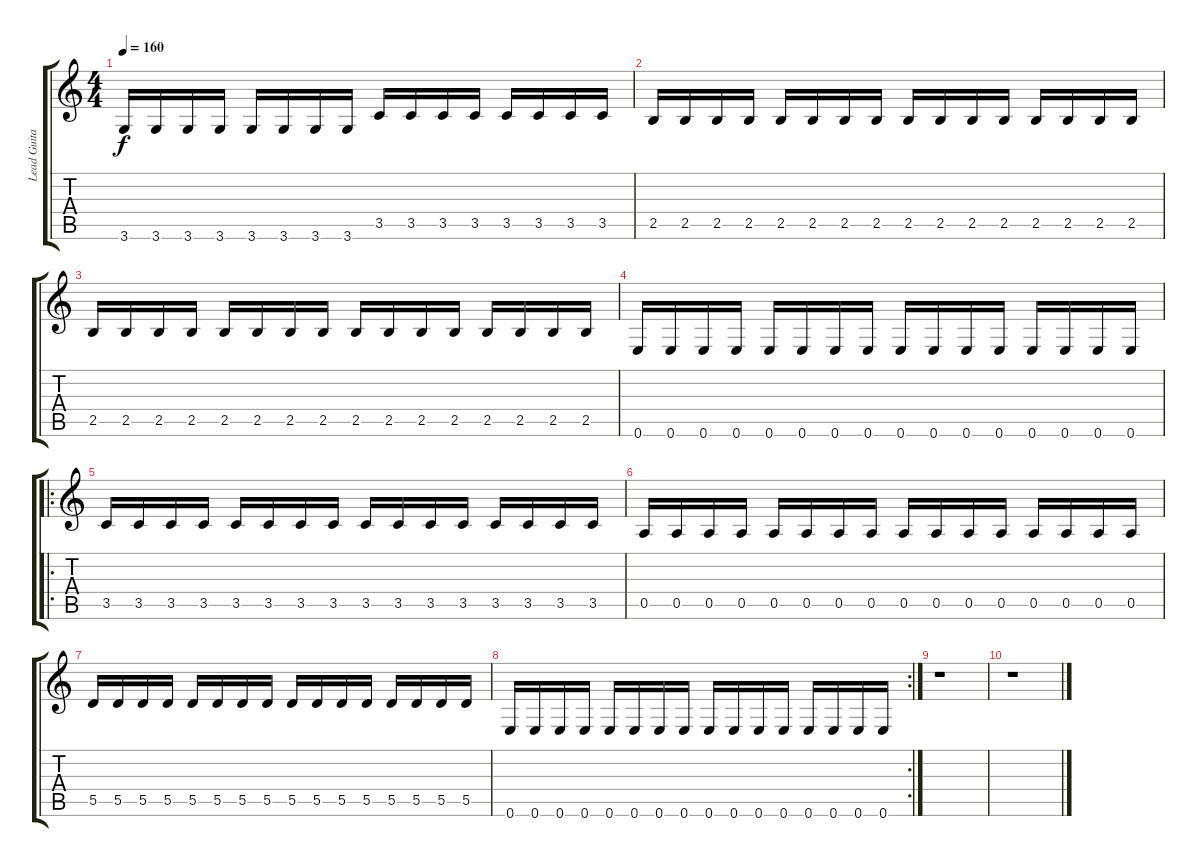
\track ("Lead Guitar" "Lead Guita") {instrument distortionguitar}
\staff {score tabs}
\tuning (E4 B3 G3 D3 A2 E2) {hide}
\ts (4 4)
\tempo 160
\clef g2
\ks c
3.6.16{dy f} 3.6.16 3.6.16 3.6.16 3.6.16 3.6.16 3.6.16 3.6.16 3.5.16 3.5.16 3.5.16 3.5.16 3.5.16 3.5.16 3.5.16 3.5.16 |
2.5.16 2.5.16 2.5.16 2.5.16 2.5.16 2.5.16 2.5.16 2.5.16 2.5.16 2.5.16 2.5.16 2.5.16 2.5.16 2.5.16 2.5.16 2.5.16 |
2.5.16 2.5.16 2.5.16 2.5.16 2.5.16 2.5.16 2.5.16 2.5.16 2.5.16 2.5.16 2.5.16 2.5.16 2.5.16 2.5.16 2.5.16 2.5.16 |
0.6.16 0.6.16 0.6.16 0.6.16 0.6.16 0.6.16 0.6.16 0.6.16 0.6.16 0.6.16 0.6.16 0.6.16 0.6.16 0.6.16 0.6.16 0.6.16 |
\ro
3.5.16 3.5.16 3.5.16 3.5.16 3.5.16 3.5.16 3.5.16 3.5.16 3.5.16 3.5.16 3.5.16 3.5.16 3.5.16 3.5.16 3.5.16 3.5.16 |
0.5.16 0.5.16 0.5.16 0.5.16 0.5.16 0.5.16 0.5.16 0.5.16 0.5.16 0.5.16 0.5.16 0.5.16 0.5.16 0.5.16 0.5.16 0.5.16 |
5.5.16 5.5.16 5.5.16 5.5.16 5.5.16 5.5.16 5.5.16 5.5.16 5.5.16 5.5.16 5.5.16 5.5.16 5.5.16 5.5.16 5.5.16 5.5.16 |
\rc 2
0.6.16 0.6.16 0.6.16 0.6.16 0.6.16 0.6.16 0.6.16 0.6.16 0.6.16 0.6.16 0.6.16 0.6.16 0.6.16 0.6.16 0.6.16 0.6.16 |
r.1 |
r.1
